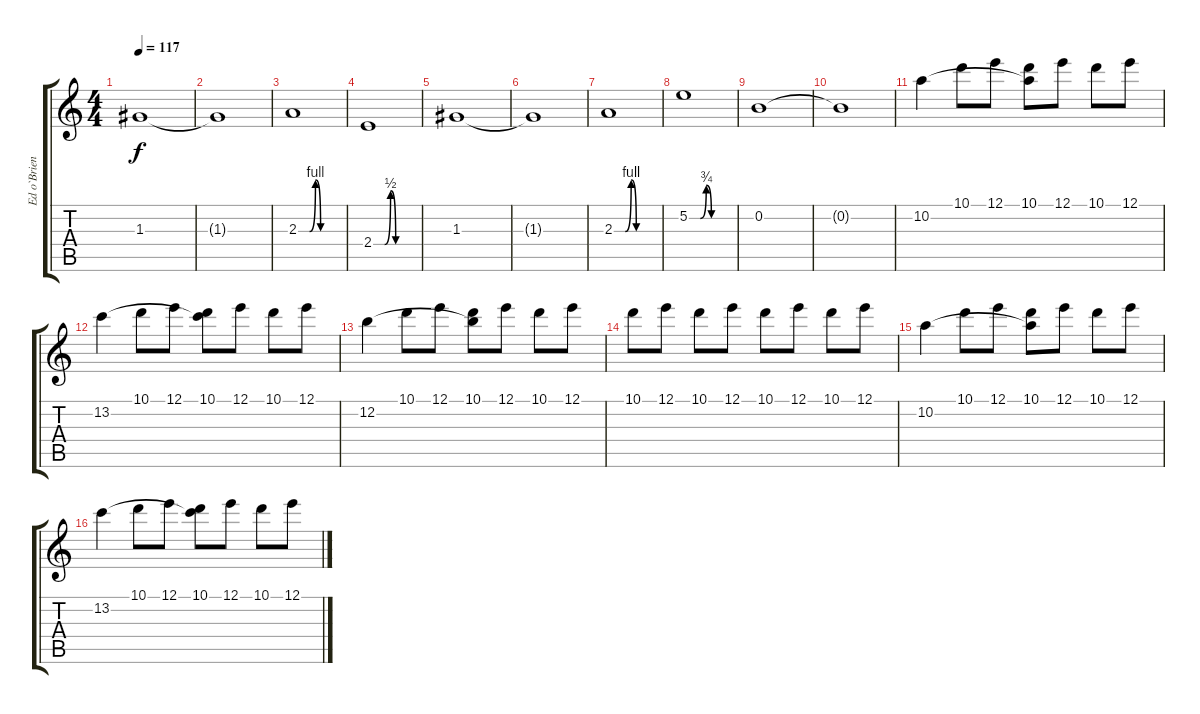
\track ("Ed o`Brien" "Ed o`Brien") {instrument distortionguitar}
\staff {score tabs}
\tuning (E4 B3 G3 D3 A2 E2) {hide}
\ts (4 4)
\tempo 117
\clef g2
\ks c
1.3.1{dy f} |
1.3{t}.1 |
2.3{be (custom 0 0 15 0 23 4 30 0 60 0)}.1 |
2.4{be (custom 0 0 15 0 23 2 30 0 60 0)}.1 |
1.3.1 |
1.3{t}.1 |
2.3{be (custom 0 0 15 0 23 4 30 0 60 0)}.1 |
5.2{be (custom 0 0 15 0 23 3 30 0 60 0)}.1 |
0.2.1 |
0.2{t}.1 |
10.2.4 10.1.8 12.1.8 (10.1 10.2{t}).8 12.1.8 10.1.8 12.1.8 |
13.2.4 10.1.8 12.1.8 (10.1 13.2{t}).8 12.1.8 10.1.8 12.1.8 |
12.2.4 10.1.8 12.1.8 (10.1 12.2{t}).8 12.1.8 10.1.8 12.1.8 |
10.1.8 12.1.8 10.1.8 12.1.8 10.1.8 12.1.8 10.1.8 12.1.8 |
10.2.4 10.1.8 12.1.8 (10.1 10.2{t}).8 12.1.8 10.1.8 12.1.8 |
13.2.4 10.1.8 12.1.8 (10.1 13.2{t}).8 12.1.8 10.1.8 12.1.8
